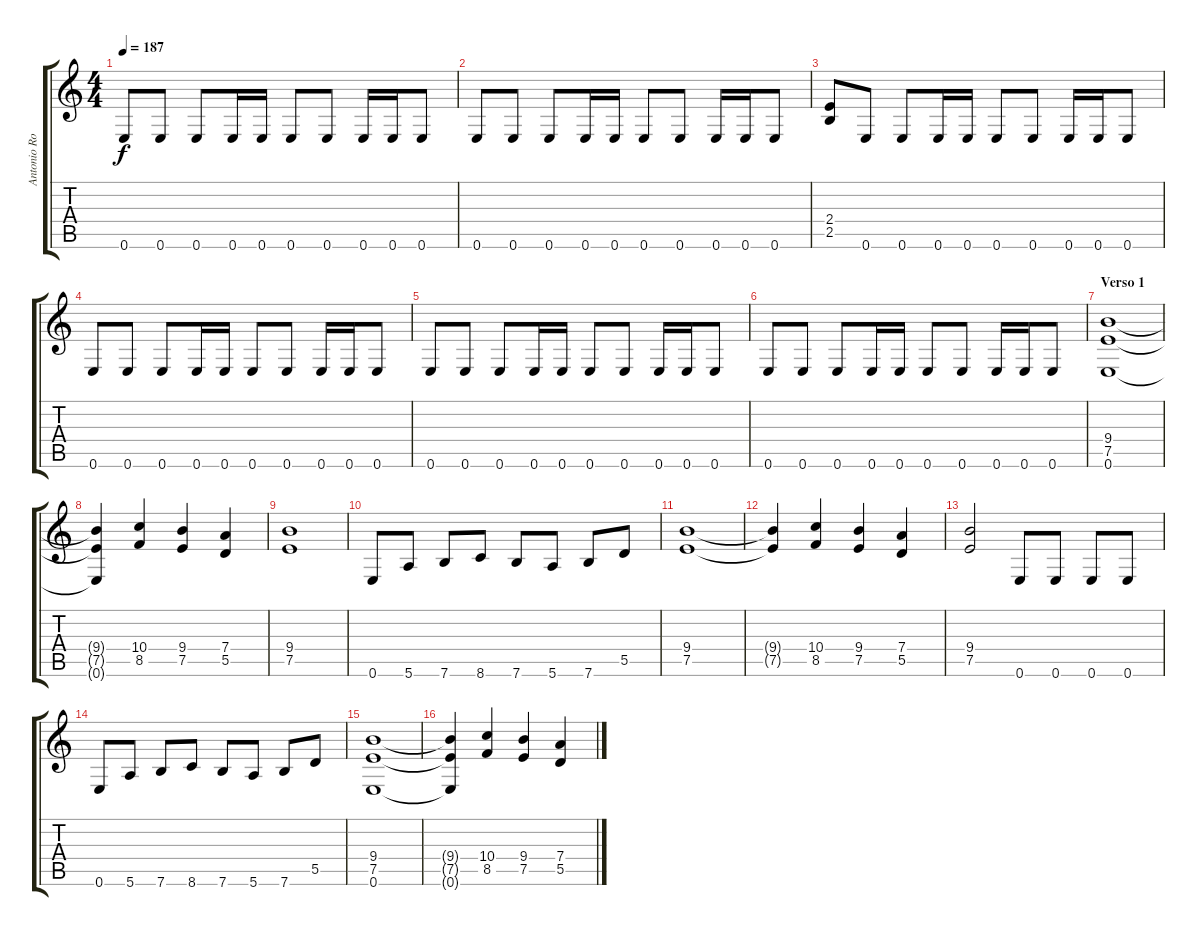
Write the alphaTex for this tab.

\track ("Antonio Romano (Gtr 1)" "Antonio Ro") {instrument distortionguitar}
\staff {score tabs}
\tuning (E4 B3 G3 D3 A2 E2) {hide}
\ts (4 4)
\tempo 187
\clef g2
\ks c
0.6.8{dy f} 0.6.8 0.6.8 0.6.16 0.6.16 0.6.8 0.6.8 0.6.16 0.6.16 0.6.8 |
0.6.8 0.6.8 0.6.8 0.6.16 0.6.16 0.6.8 0.6.8 0.6.16 0.6.16 0.6.8 |
(2.4 2.5).8 0.6.8 0.6.8 0.6.16 0.6.16 0.6.8 0.6.8 0.6.16 0.6.16 0.6.8 |
0.6.8 0.6.8 0.6.8 0.6.16 0.6.16 0.6.8 0.6.8 0.6.16 0.6.16 0.6.8 |
0.6.8 0.6.8 0.6.8 0.6.16 0.6.16 0.6.8 0.6.8 0.6.16 0.6.16 0.6.8 |
0.6.8 0.6.8 0.6.8 0.6.16 0.6.16 0.6.8 0.6.8 0.6.16 0.6.16 0.6.8 |
\section ("" "Verso 1")
(9.4 7.5 0.6).1 |
(9.4{t} 7.5{t} 0.6{t}).4 (10.4 8.5).4 (9.4 7.5).4 (7.4 5.5).4 |
(9.4 7.5).1 |
0.6.8 5.6.8 7.6.8 8.6.8 7.6.8 5.6.8 7.6.8 5.5.8 |
(9.4 7.5).1 |
(9.4{t} 7.5{t}).4 (10.4 8.5).4 (9.4 7.5).4 (7.4 5.5).4 |
(9.4 7.5).2 0.6.8 0.6.8 0.6.8 0.6.8 |
0.6.8 5.6.8 7.6.8 8.6.8 7.6.8 5.6.8 7.6.8 5.5.8 |
(9.4 7.5 0.6).1 |
(9.4{t} 7.5{t} 0.6{t}).4 (10.4 8.5).4 (9.4 7.5).4 (7.4 5.5).4
